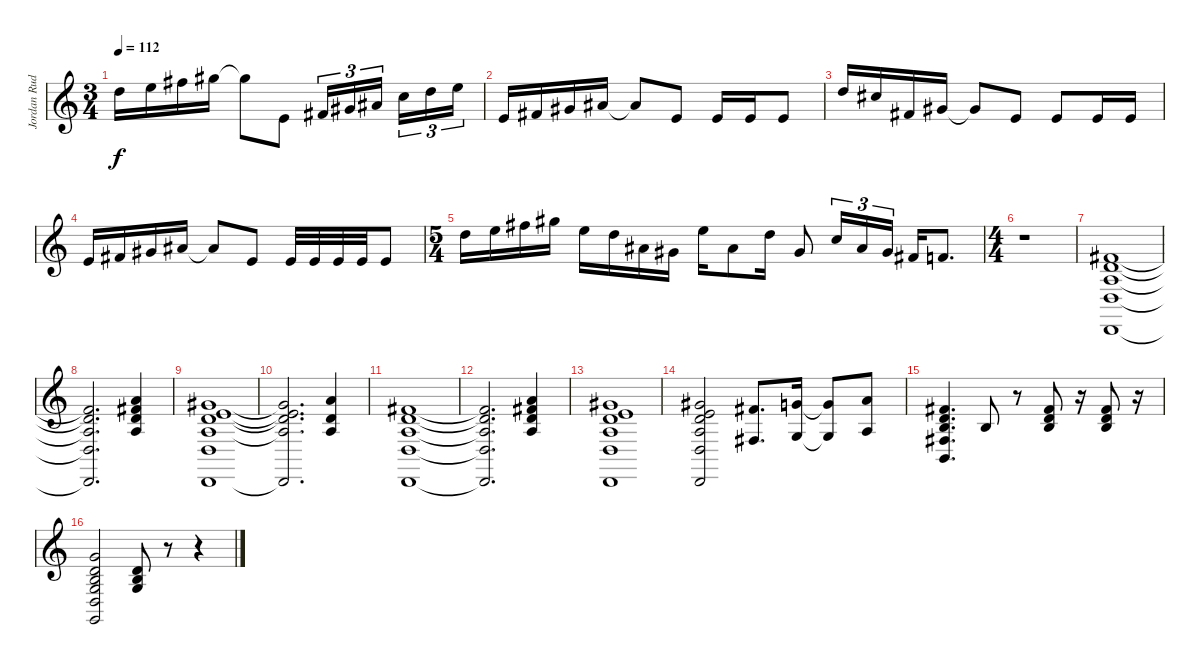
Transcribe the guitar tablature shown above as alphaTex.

\track ("Jordan Rudess" "Jordan Rud") {instrument stringensemble1}
\staff {score}
\tuning (E4 B3 G3 D3 A2 E2 B1) {hide}
\ts (3 4)
\tempo 112
\clef g2
\ks c
10.1.16{dy f} 12.1.16 14.1.16 16.1.16 16.1{t}.8 9.3.8 11.3.16{tu (3 2)} 13.3.16{tu (3 2)} 15.3.16{tu (3 2) beam splitsecondary} 13.2.16{tu (3 2)} 15.2.16{tu (3 2)} 17.2.16{tu (3 2)} |
9.3.16 11.3.16 13.3.16 15.3.16 15.3{t}.8 9.3.8 9.3.16 9.3.16 9.3.8 |
15.2.16 14.2.16 11.3.16 13.3.16 13.3{t}.8 9.3.8 9.3.8 9.3.16 9.3.16 |
9.3.16 11.3.16 13.3.16 15.3.16 15.3{t}.8 9.3.8 9.3.32 9.3.32 9.3.32 9.3.32 9.3.8 |
\ts (5 4)
15.2.16 17.2.16 14.1.16 16.1.16 17.2.16 15.2.16 15.3.16 13.3.16 17.2.16 15.3.8 15.2.16 13.3.8 13.2.16{tu (3 2)} 11.2.16{tu (3 2)} 13.3.16{tu (3 2)} 11.3.16 10.3.8{d} |
\ts (4 4)
r.1 |
(7.2 7.3 7.4 5.5 3.7).1 |
(7.2{t} 7.3{t} 7.4{t} 5.5{t} 3.7{t}).2{d} (5.1 7.2 7.3 7.4).4 |
(4.1 5.2 7.3 7.4 5.5 3.7).1 |
(4.1{t} 5.2{t} 7.3{t} 7.4{t} 3.7{t}).2{d} (5.1 7.3 7.4).4 |
(7.2 7.3 7.4 5.5 3.7).1 |
(7.2{t} 7.3{t} 7.4{t} 5.5{t} 3.7{t}).2{d} (5.1 7.2 7.3 7.4).4 |
(4.1 5.2 7.3 7.4 5.5 3.7).1 |
(4.1 5.2 7.3 7.4 5.5 3.7).2 (11.3 9.5).8{d} (12.3 10.5).16 (12.3{t} 10.5{t}).8 (14.3 12.5).8 |
(2.1 3.2 4.3 4.4 2.5).4{d instrument acousticgrandpiano} 4.3.8 r.8 (2.1 3.2 4.3).8 r.16 (2.1 3.2 4.3).8 r.16 |
(3.1 3.2 4.3 5.4 5.5 3.6).2 (3.2 4.3 5.4).8 r.8 r.4
